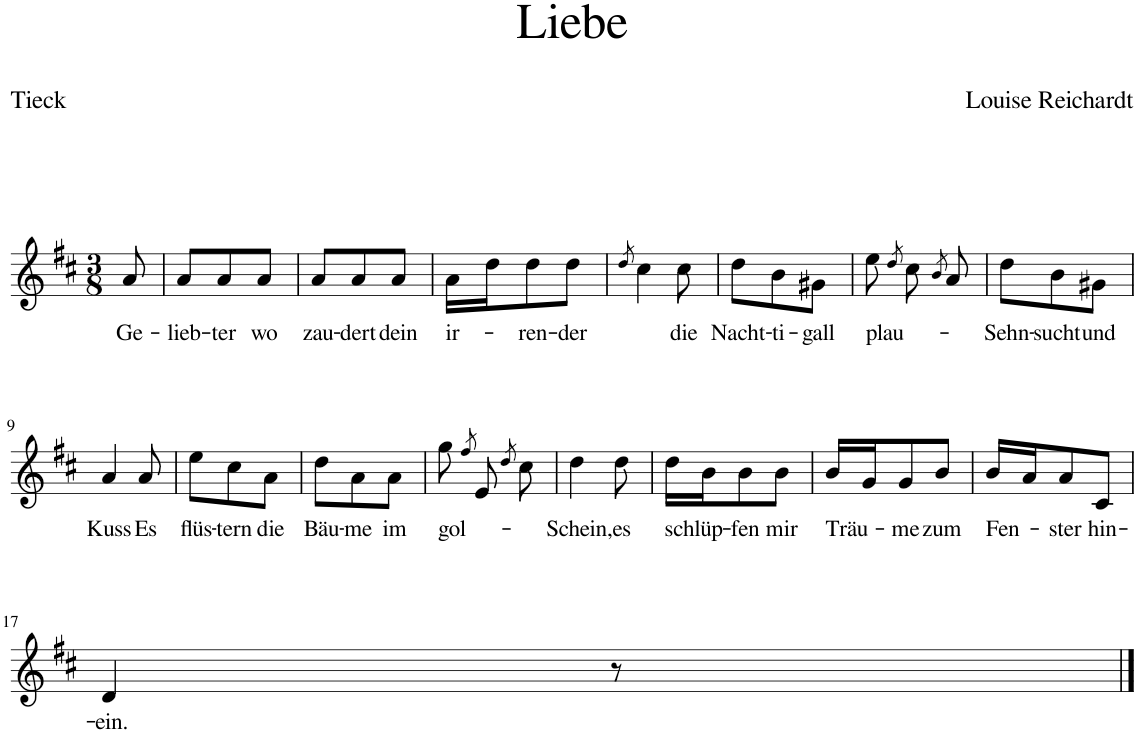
**kern	**text
*part1	*part1
*staff1	*staff1
*I"Piano	*
*I'Pno	*
*clefG2	*
*k[f#c#]	*
*M3/8	*
=1	=1
!	!LO:LY:b
8a/	Ge-
=2	=2
!	!LO:LY:b
8a/L	lieb-
!	!LO:LY:b
8a/	-ter
!	!LO:LY:b
8a/J	wo
=3	=3
!	!LO:LY:b
8a/L	zau-
!	!LO:LY:b
8a/	-dert
!	!LO:LY:b
8a/J	dein
=4	=4
!	!LO:LY:b
16a\LL	ir-
16dd\J	.
!	!LO:LY:b
8dd\	-ren-
!	!LO:LY:b
8dd\J	-der
=5	=5
8qdd/	.
4cc#\	.
!	!LO:LY:b
8cc#\	die
=6	=6
!	!LO:LY:b
8dd\L	Nacht-
!	!LO:LY:b
8b\	-ti-
!	!LO:LY:b
8g#X\J	-gall
=7	=7
!	!LO:LY:b
8ee\	plau-
8qdd/	.
8cc#\	.
8qb/	.
8a/	.
=8	=8
!	!LO:LY:b
8dd\L	Sehn-
!	!LO:LY:b
8b\	-sucht
!	!LO:LY:b
8g#X\J	und
!!LO:LB:g=z
=9	=9
!	!LO:LY:b
4a/	Kuss
!	!LO:LY:b
8a/	Es
=10	=10
!	!LO:LY:b
8ee\L	flüs-
!	!LO:LY:b
8cc#\	-tern
!	!LO:LY:b
8a\J	die
=11	=11
!	!LO:LY:b
8dd\L	Bäu-
!	!LO:LY:b
8a\	-me
!	!LO:LY:b
8a\J	im
=12	=12
!	!LO:LY:b
8gg\	gol-
8qff#/	.
8e/	.
8qdd/	.
8cc#\	.
=13	=13
!	!LO:LY:b
4dd\	Schein,
!	!LO:LY:b
8dd\	es
=14	=14
!	!LO:LY:b
16dd\LL	schlüp-
16b\J	.
!	!LO:LY:b
8b\	-fen
!	!LO:LY:b
8b\J	mir
=15	=15
!	!LO:LY:b
16b/LL	Träu-
16g/J	.
!	!LO:LY:b
8g/	-me
!	!LO:LY:b
8b/J	zum
=16	=16
!	!LO:LY:b
16b/LL	Fen-
16a/J	.
!	!LO:LY:b
8a/	-ster
!	!LO:LY:b
8c#/J	hin-
!!LO:LB:g=z
=17	=17
!	!LO:LY:b
4d/	-ein.
8r	.
==	==
*-	*-
